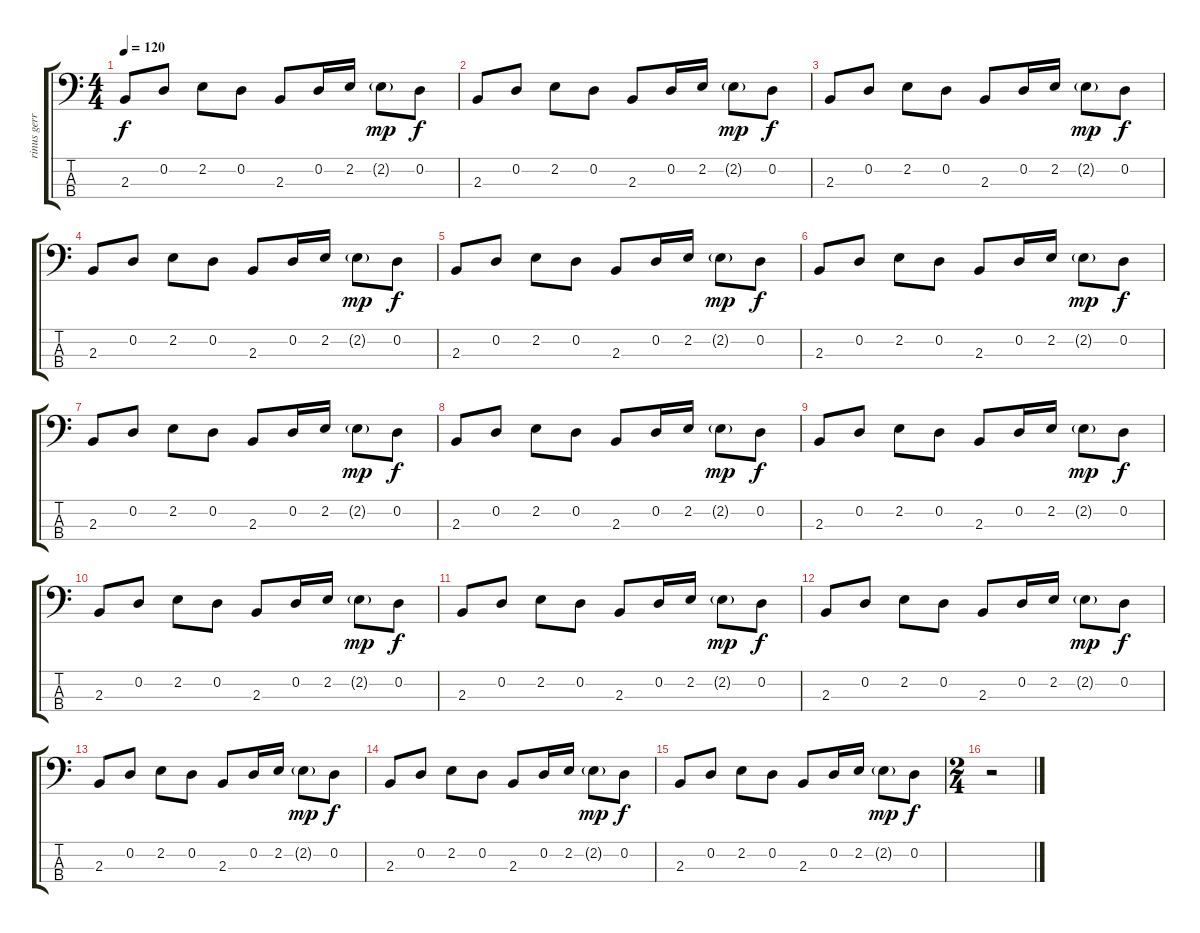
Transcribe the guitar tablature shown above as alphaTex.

\track ("rinus gerritsen" "rinus gerr") {instrument acousticbass}
\staff {score tabs}
\tuning (G2 D2 A1 E1) {hide}
\ts (4 4)
\tempo 120
\clef f4
\ks c
2.3.8{dy f} 0.2.8 2.2.8 0.2.8 2.3.8 0.2.16 2.2.16 2.2{g}.8{dy mp} 0.2.8{dy f} |
2.3.8 0.2.8 2.2.8 0.2.8 2.3.8 0.2.16 2.2.16 2.2{g}.8{dy mp} 0.2.8{dy f} |
2.3.8 0.2.8 2.2.8 0.2.8 2.3.8 0.2.16 2.2.16 2.2{g}.8{dy mp} 0.2.8{dy f} |
2.3.8 0.2.8 2.2.8 0.2.8 2.3.8 0.2.16 2.2.16 2.2{g}.8{dy mp} 0.2.8{dy f} |
2.3.8 0.2.8 2.2.8 0.2.8 2.3.8 0.2.16 2.2.16 2.2{g}.8{dy mp} 0.2.8{dy f} |
2.3.8 0.2.8 2.2.8 0.2.8 2.3.8 0.2.16 2.2.16 2.2{g}.8{dy mp} 0.2.8{dy f} |
2.3.8 0.2.8 2.2.8 0.2.8 2.3.8 0.2.16 2.2.16 2.2{g}.8{dy mp} 0.2.8{dy f} |
2.3.8 0.2.8 2.2.8 0.2.8 2.3.8 0.2.16 2.2.16 2.2{g}.8{dy mp} 0.2.8{dy f} |
2.3.8 0.2.8 2.2.8 0.2.8 2.3.8 0.2.16 2.2.16 2.2{g}.8{dy mp} 0.2.8{dy f} |
2.3.8 0.2.8 2.2.8 0.2.8 2.3.8 0.2.16 2.2.16 2.2{g}.8{dy mp} 0.2.8{dy f} |
2.3.8 0.2.8 2.2.8 0.2.8 2.3.8 0.2.16 2.2.16 2.2{g}.8{dy mp} 0.2.8{dy f} |
2.3.8 0.2.8 2.2.8 0.2.8 2.3.8 0.2.16 2.2.16 2.2{g}.8{dy mp} 0.2.8{dy f} |
2.3.8 0.2.8 2.2.8 0.2.8 2.3.8 0.2.16 2.2.16 2.2{g}.8{dy mp} 0.2.8{dy f} |
2.3.8 0.2.8 2.2.8 0.2.8 2.3.8 0.2.16 2.2.16 2.2{g}.8{dy mp} 0.2.8{dy f} |
2.3.8 0.2.8 2.2.8 0.2.8 2.3.8 0.2.16 2.2.16 2.2{g}.8{dy mp} 0.2.8{dy f} |
\ts (2 4)
r.2
